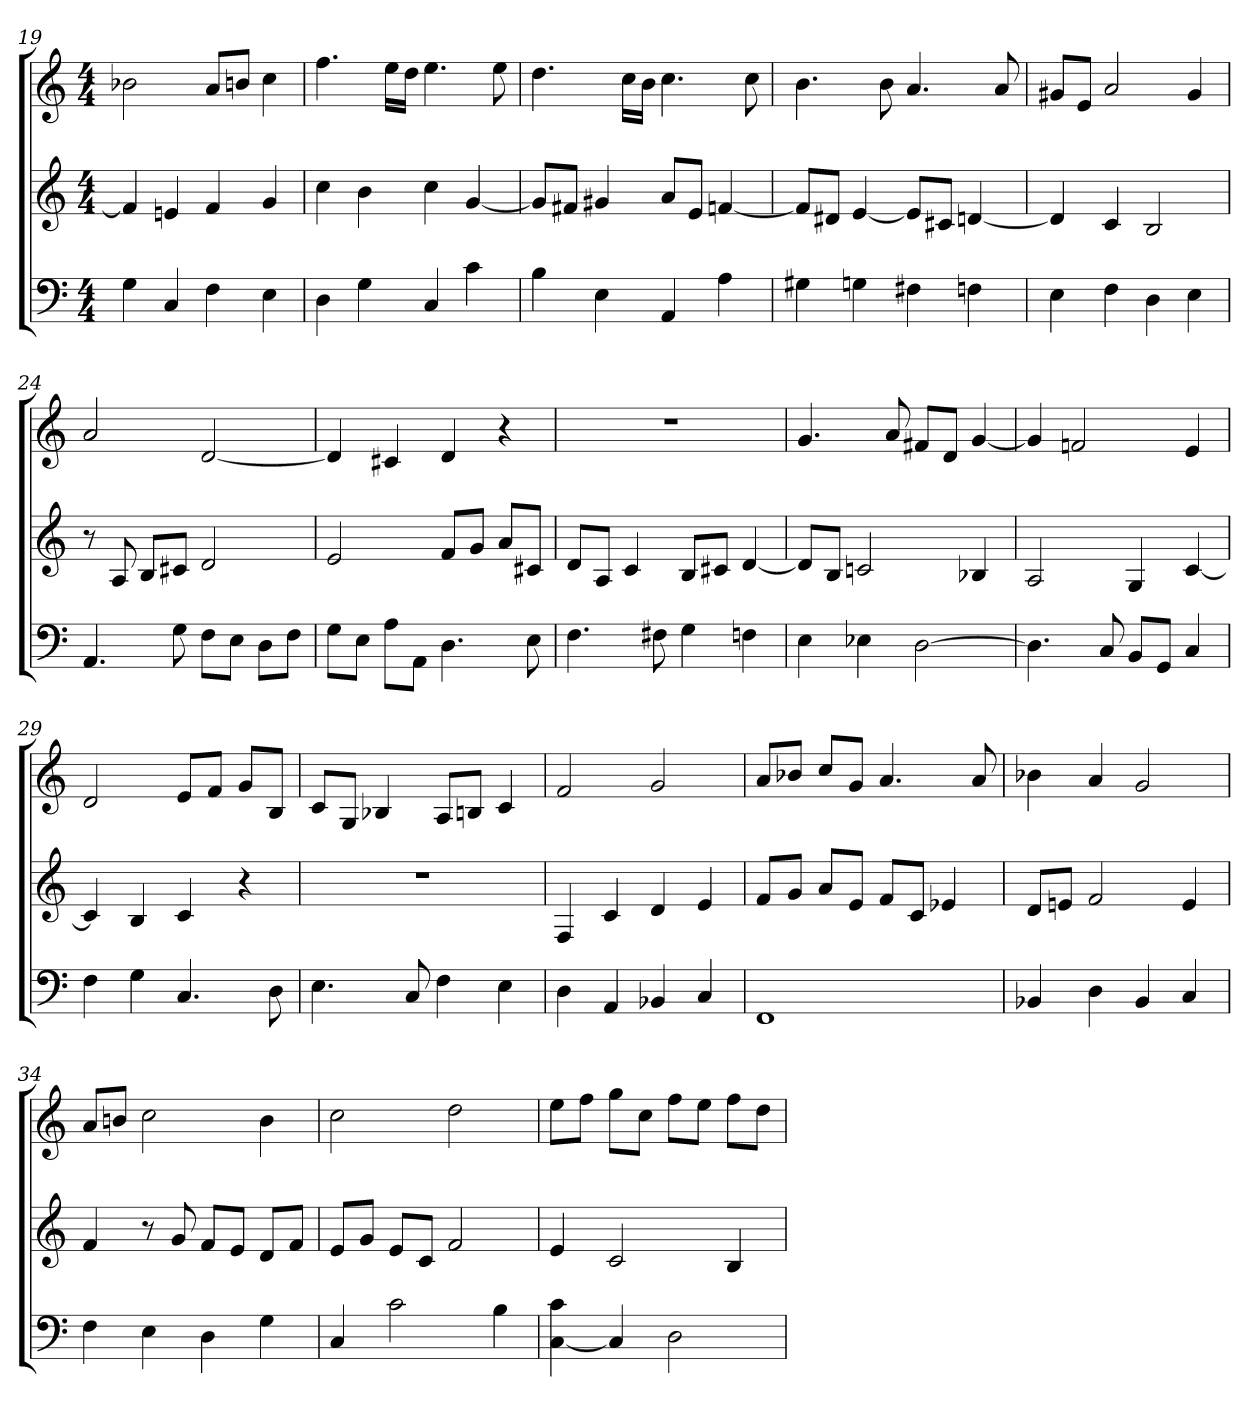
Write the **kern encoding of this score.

**kern	**kern	**kern
*part3	*part2	*part1
*staff3	*staff2	*staff1
*M4/4	*M4/4	*M4/4
=19	=19	=19
4G	4f]	2b-X
4C	4en	.
4F	4f	8aL
.	.	8bnJ
4E	4g	4cc
=20	=20	=20
4D	4cc	4.ff
4G	4b	.
.	.	16eeLL
.	.	16ddJJ
4C	4cc	4.ee
4c	[4g	.
.	.	8ee
=21	=21	=21
4B	8gL]	4.dd
.	8f#XJ	.
4E	4g#X	.
.	.	16ccLL
.	.	16bJJ
4AA	8aL	4.cc
.	8eJ	.
4A	[4fn	.
.	.	8cc
=22	=22	=22
4G#X	8fL]	4.b
.	8d#XJ	.
4Gn	[4e	.
.	.	8b
4F#X	8eL]	4.a
.	8c#XJ	.
4Fn	[4dn	.
.	.	8a
=23	=23	=23
4E	4d]	8g#XL
.	.	8eJ
4F	4c	2a
4D	2B	.
4E	.	4g#
=24	=24	=24
4.AA	8r	2a
.	8A	.
.	8BL	.
8G	8c#XJ	.
8FL	2d	[2d
8EJ	.	.
8DL	.	.
8FJ	.	.
=25	=25	=25
8GL	2e	4d]
8EJ	.	.
8AL	.	4c#X
8AAJ	.	.
4.D	8fL	4d
.	8gJ	.
.	8aL	4r
8E	8c#XJ	.
=26	=26	=26
4.F	8dL	1r
.	8AJ	.
.	4c	.
8F#X	.	.
4G	8BL	.
.	8c#XJ	.
4Fn	[4d	.
=27	=27	=27
4E	8dL]	4.g
.	8BJ	.
4E-X	2cn	.
.	.	8a
[2D	.	8f#XL
.	.	8dJ
.	4B-X	[4g
=28	=28	=28
4.D]	2A	4g]
.	.	2fn
8C	.	.
8BBL	4G	.
8GGJ	.	.
4C	[4c	4e
=29	=29	=29
4F	4c]	2d
4G	4B	.
4.C	4c	8eL
.	.	8fJ
.	4r	8gL
8D	.	8BJ
=30	=30	=30
4.E	1r	8cL
.	.	8GJ
.	.	4B-X
8C	.	.
4F	.	8AL
.	.	8BnJ
4E	.	4c
=31	=31	=31
4D	4F	2f
4AA	4c	.
4BB-X	4d	2g
4C	4e	.
=32	=32	=32
1FF	8fL	8aL
.	8gJ	8b-XJ
.	8aL	8ccL
.	8eJ	8gJ
.	8fL	4.a
.	8cJ	.
.	4e-X	.
.	.	8a
=33	=33	=33
4BB-X	8dL	4b-X
.	8enJ	.
4D	2f	4a
4BB-	.	2g
4C	4e	.
=34	=34	=34
4F	4f	8aL
.	.	8bnJ
4E	8r	2cc
.	8g	.
4D	8fL	.
.	8eJ	.
4G	8dL	4b
.	8fJ	.
=35	=35	=35
4C	8eL	2cc
.	8gJ	.
2c	8eL	.
.	8cJ	.
.	2f	2dd
4B	.	.
=36	=36	=36
[4C 4c	4e	8eeL
.	.	8ffJ
4C]	2c	8ggL
.	.	8ccJ
2D	.	8ffL
.	.	8eeJ
.	4B	8ffL
.	.	8ddJ
=	=	=
*-	*-	*-
